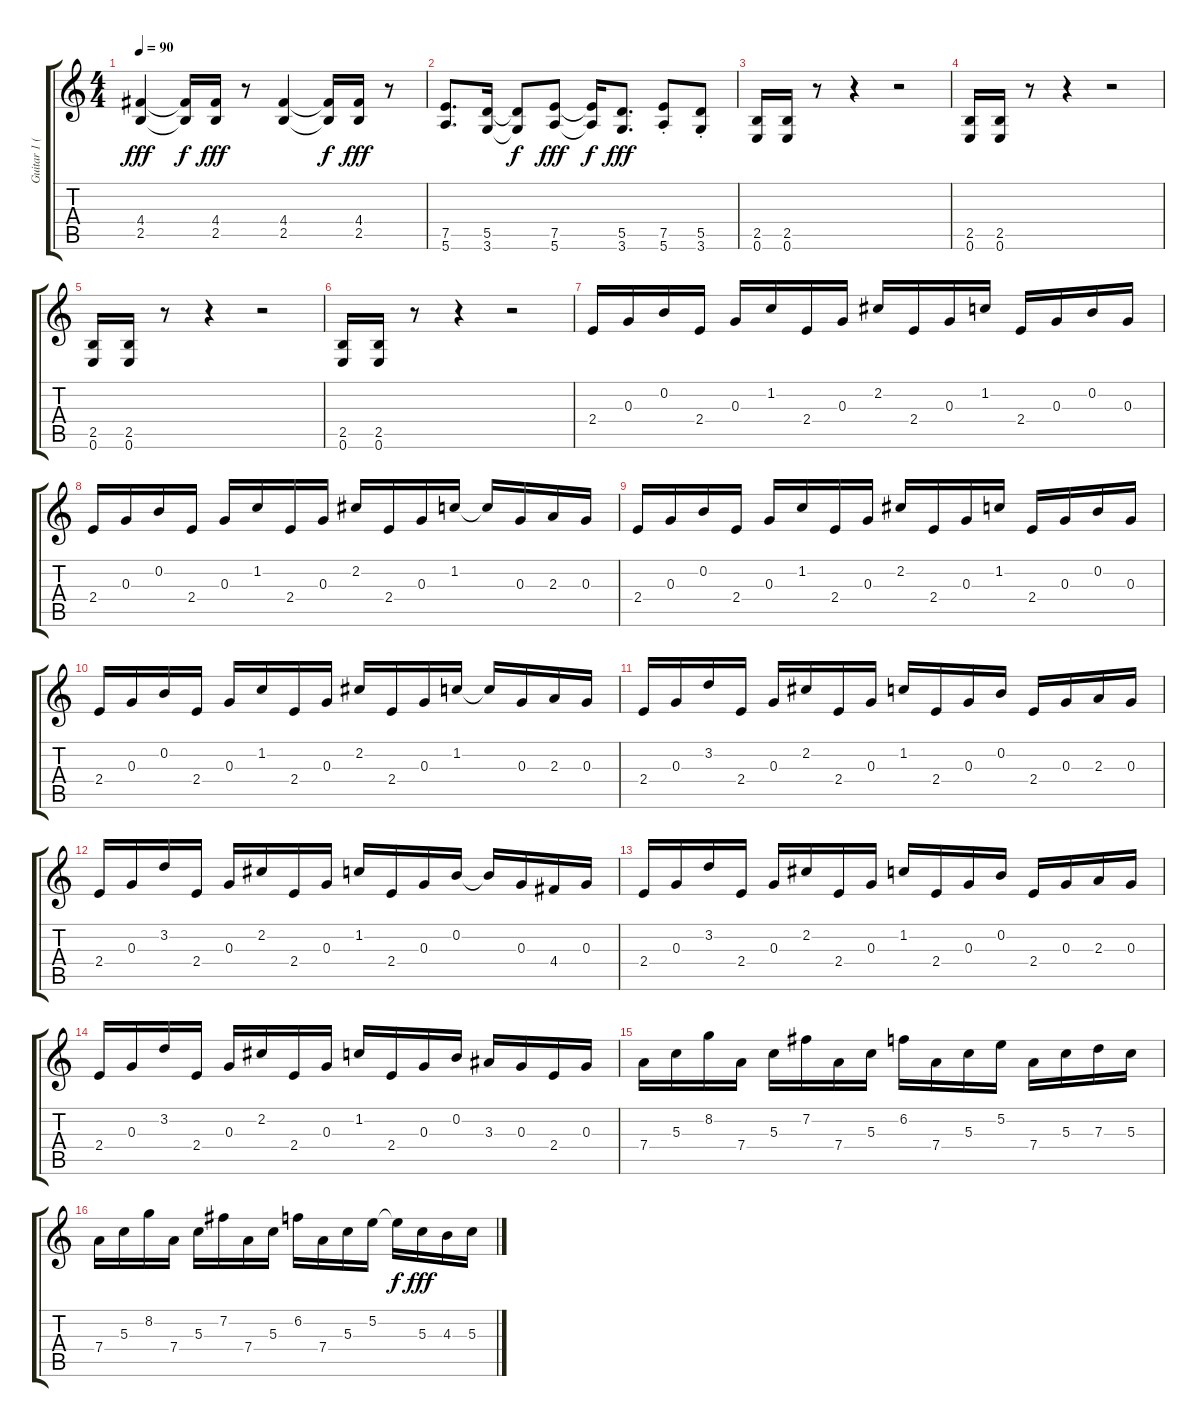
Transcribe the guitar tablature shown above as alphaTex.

\track ("Guitar 1 (Rhythm 1)" "Guitar 1 (") {instrument distortionguitar}
\staff {score tabs}
\tuning (E4 B3 G3 D3 A2 E2) {hide}
\ts (4 4)
\tempo 90
\clef g2
\ks c
(4.4 2.5).4{dy fff} (4.4{t} 2.5{t}).16{dy f} (4.4 2.5).16{dy fff} r.8 (4.4 2.5).4 (4.4{t} 2.5{t}).16{dy f} (4.4 2.5).16{dy fff} r.8 |
(7.5 5.6).8{d} (5.5 3.6).16 (5.5{t} 3.6{t}).8{dy f} (7.5 5.6).8{dy fff} (7.5{t} 5.6{t}).16{dy f} (5.5 3.6).8{d dy fff} (7.5{st} 5.6{st}).8 (5.5{st} 3.6{st}).8 |
(2.5 0.6).16 (2.5 0.6).16 r.8 r.4 r.2 |
(2.5 0.6).16 (2.5 0.6).16 r.8 r.4 r.2 |
(2.5 0.6).16 (2.5 0.6).16 r.8 r.4 r.2 |
(2.5 0.6).16 (2.5 0.6).16 r.8 r.4 r.2 |
2.4.16 0.3.16 0.2.16 2.4.16 0.3.16 1.2.16 2.4.16 0.3.16 2.2.16 2.4.16 0.3.16 1.2.16 2.4.16 0.3.16 0.2.16 0.3.16 |
2.4.16 0.3.16 0.2.16 2.4.16 0.3.16 1.2.16 2.4.16 0.3.16 2.2.16 2.4.16 0.3.16 1.2.16 1.2{t}.16 0.3.16 2.3.16 0.3.16 |
2.4.16 0.3.16 0.2.16 2.4.16 0.3.16 1.2.16 2.4.16 0.3.16 2.2.16 2.4.16 0.3.16 1.2.16 2.4.16 0.3.16 0.2.16 0.3.16 |
2.4.16 0.3.16 0.2.16 2.4.16 0.3.16 1.2.16 2.4.16 0.3.16 2.2.16 2.4.16 0.3.16 1.2.16 1.2{t}.16 0.3.16 2.3.16 0.3.16 |
2.4.16 0.3.16 3.2.16 2.4.16 0.3.16 2.2.16 2.4.16 0.3.16 1.2.16 2.4.16 0.3.16 0.2.16 2.4.16 0.3.16 2.3.16 0.3.16 |
2.4.16 0.3.16 3.2.16 2.4.16 0.3.16 2.2.16 2.4.16 0.3.16 1.2.16 2.4.16 0.3.16 0.2.16 0.2{t}.16 0.3.16 4.4.16 0.3.16 |
2.4.16 0.3.16 3.2.16 2.4.16 0.3.16 2.2.16 2.4.16 0.3.16 1.2.16 2.4.16 0.3.16 0.2.16 2.4.16 0.3.16 2.3.16 0.3.16 |
2.4.16 0.3.16 3.2.16 2.4.16 0.3.16 2.2.16 2.4.16 0.3.16 1.2.16 2.4.16 0.3.16 0.2.16 3.3.16 0.3.16 2.4.16 0.3.16 |
7.4.16 5.3.16 8.2.16 7.4.16 5.3.16 7.2.16 7.4.16 5.3.16 6.2.16 7.4.16 5.3.16 5.2.16 7.4.16 5.3.16 7.3.16 5.3.16 |
7.4.16 5.3.16 8.2.16 7.4.16 5.3.16 7.2.16 7.4.16 5.3.16 6.2.16 7.4.16 5.3.16 5.2.16 5.2{t}.16{dy f} 5.3.16{dy fff} 4.3.16 5.3.16
